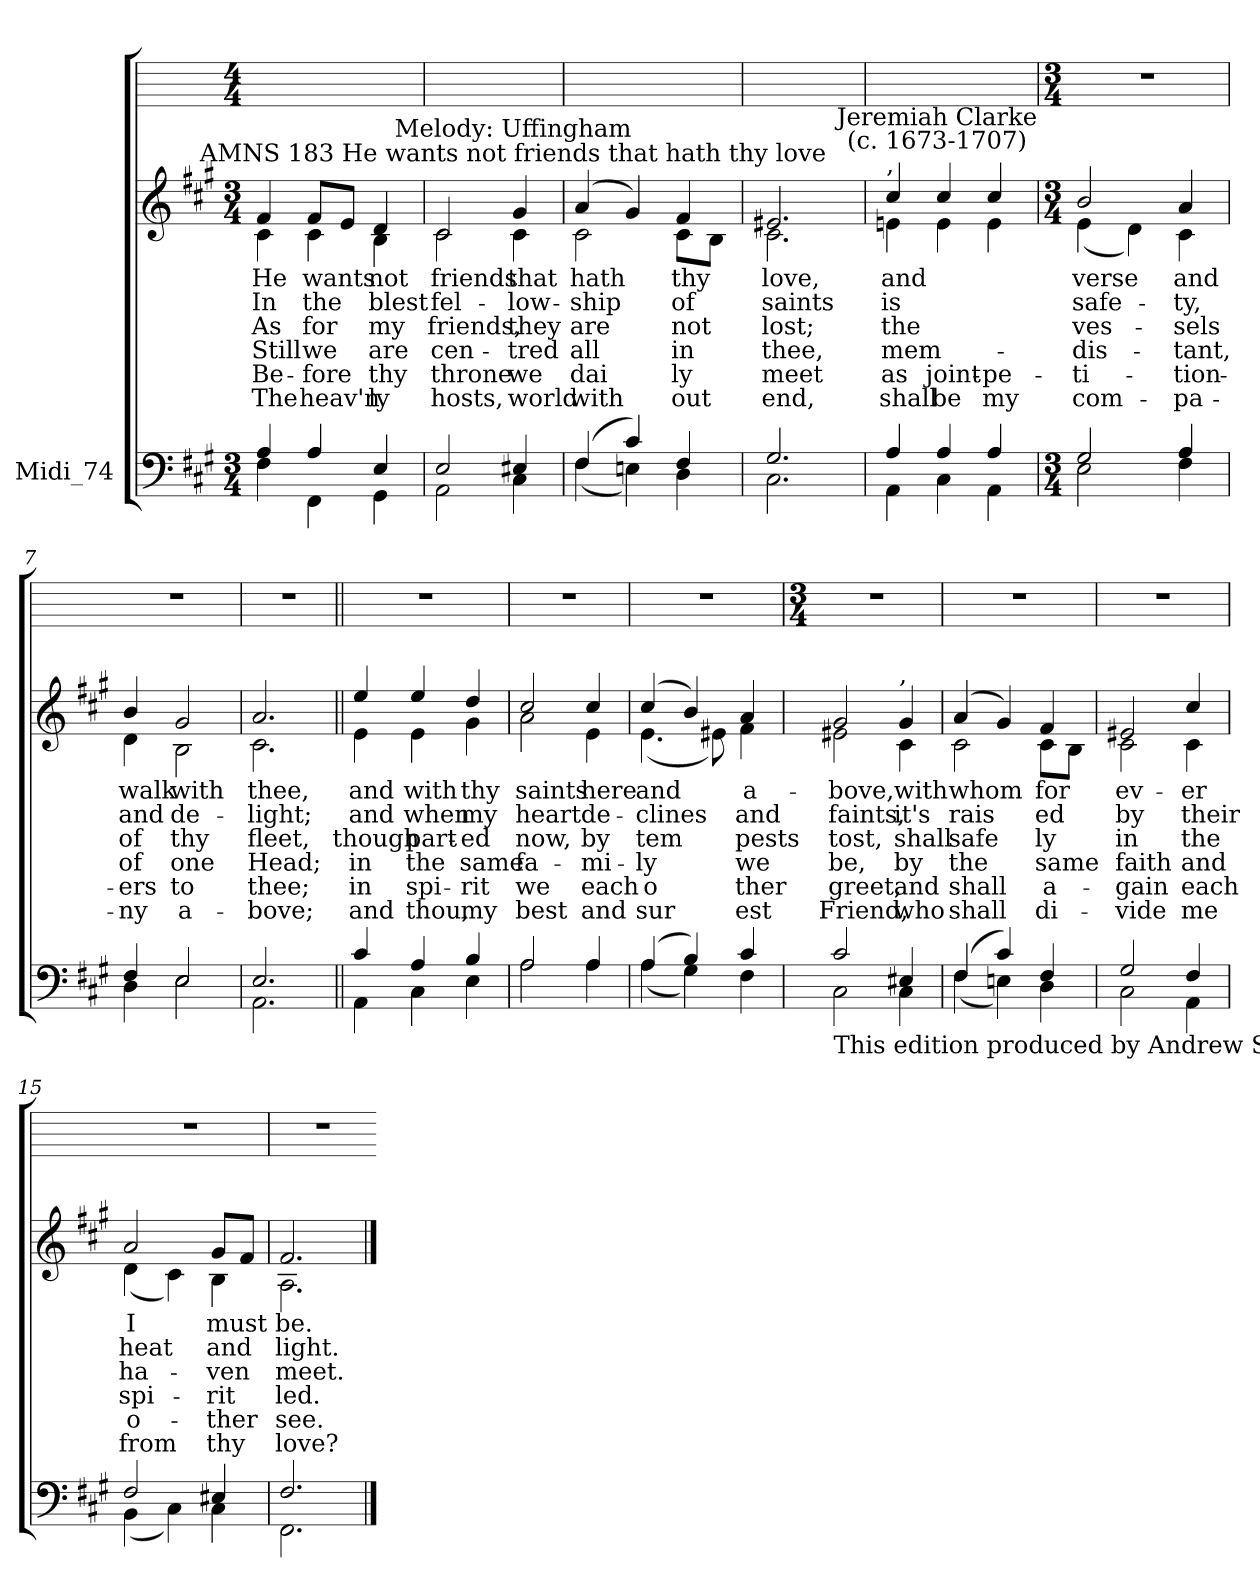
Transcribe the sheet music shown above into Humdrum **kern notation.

**kern	**kern	**text	**text	**text	**text	**text	**text	**kern
*part3	*part2	*part2	*part2	*part2	*part2	*part2	*part2	*part1
*staff3	*staff2	*staff2	*staff2	*staff2	*staff2	*staff2	*staff2	*staff1
*I"Midi_74	*	*	*	*	*	*	*	*
*clefF4	*clefG2	*	*	*	*	*	*	*
*k[f#c#g#]	*k[f#c#g#]	*	*	*	*	*	*	*
*A:	*A:	*	*	*	*	*	*	*
*M3/4	*M3/4	*	*	*	*	*	*	*M4/4
=1	=1	=1	=1	=1	=1	=1	=1	=1
*^	*	*	*	*	*	*	*	*
!	!	!LO:TX:a:cj:t=Richard Baxter\n(1615-1691)	!	!	!	!	!	!	!
!	!	!	!LO:LY:b	!LO:LY:b	!LO:LY:b	!LO:LY:b	!LO:LY:b	!LO:LY:b	!
*	*	*^	*	*	*	*	*	*	*
4A/	4F#\	4f#/	4c#\	He	In	As	Still	Be-	-The	2.r
!	!	!	!	!LO:LY:b	!LO:LY:b	!LO:LY:b	!LO:LY:b	!LO:LY:b	!LO:LY:b	!
4A/	4FF#\	8f#/L	4c#\	wants	the	for	we	fore	heav'n	.
.	.	8e/J	.	.	.	.	.	.	.	.
!	!	!	!	!LO:LY:b	!LO:LY:b	!LO:LY:b	!LO:LY:b	!LO:LY:b	!LO:LY:b	!
4E/	4GG#\	4d/	4B\	not	blest	my	are	thy	ly	.
=2	=2	=2	=2	=2	=2	=2	=2	=2	=2	=2
!	!	!	!	!LO:LY:b	!LO:LY:b	!LO:LY:b	!LO:LY:b	!LO:LY:b	!LO:LY:b	!
2E/	2AA\	2c#/	2c#\	friends	fel-	-friends,	cen-	-throne	hosts,	2.r
!	!	!LO:TX:a:cj:t=AMNS 183 He wants not friends that hath thy love	!	!	!	!	!	!	!	!
!	!	!LO:TX:a:cj:t=Melody&colon; Uffingham	!	!	!	!	!	!	!	!
!	!	!	!	!LO:LY:b	!LO:LY:b	!LO:LY:b	!LO:LY:b	!LO:LY:b	!LO:LY:b	!
4E#X/	4C#\	4g#/	4c#\	that	low-	-they	tred	we	world	.
=3	=3	=3	=3	=3	=3	=3	=3	=3	=3	=3
!	!	!	!	!LO:LY:b	!LO:LY:b	!LO:LY:b	!LO:LY:b	!LO:LY:b	!LO:LY:b	!
(>4F#/	(<4F#\	(>4a/	2c#\	hath	ship	are	all	dai	with	2.r
4c#/)	4En\)	4g#/)	.	.	.	.	.	.	.	.
!	!	!	!	!LO:LY:b	!LO:LY:b	!LO:LY:b	!LO:LY:b	!LO:LY:b	!LO:LY:b	!
4F#/	4D\	4f#/	8c#\L	thy	of	not	in	ly	out	.
.	.	.	8B\J	.	.	.	.	.	.	.
=4	=4	=4	=4	=4	=4	=4	=4	=4	=4	=4
!	!	!	!	!LO:LY:b	!LO:LY:b	!LO:LY:b	!LO:LY:b	!LO:LY:b	!LO:LY:b	!
2.G#/	2.C#\	2.e#X/	2.c#\	love,	saints	lost;	thee,	meet	end,	2.r
=5	=5	=5	=5	=5	=5	=5	=5	=5	=5	=5
!	!	!LO:TX:a:t=,	!	!	!	!	!	!	!	!
!	!	!	!	!LO:LY:b	!LO:LY:b	!LO:LY:b	!LO:LY:b	!LO:LY:b	!LO:LY:b	!
4A/	4AA\	4cc#/	4en\	and	is	the	mem-	-as	shall	2.r
!	!	!LO:TX:a:cj:t=Jeremiah Clarke\n(c. 1673-1707)	!	!	!	!	!	!	!	!
!	!	!	!	!LO:LY:b	!LO:LY:b	!LO:LY:b	!LO:LY:b	!	!LO:LY:b	!
!	!	!	!	!	!	!	!	!LO:LY:b	!	!
4A/	4C#\	4cc#/	4e\	.	.	.	.	joint-	be	.
!	!	!	!	!LO:LY:b	!LO:LY:b	!LO:LY:b	!LO:LY:b	!	!LO:LY:b	!
!	!	!	!	!	!	!	!	!LO:LY:b	!	!
4A/	4AA\	4cc#/	4e\	.	.	.	.	-pe-	my	.
!!LO:LB:g=z
=6	=6	=6	=6	=6	=6	=6	=6	=6	=6	=6
*M3/4	*	*M3/4	*	*	*	*	*	*	*	*M3/4
!	!	!	!	!LO:LY:b	!LO:LY:b	!LO:LY:b	!LO:LY:b	!LO:LY:b	!LO:LY:b	!
2G#/	2E\	2b/	(<4e\	-verse	safe-	-ves-	-dis-	-ti-	-com-	2.r
.	.	.	4d\)	.	.	.	.	.	.	.
!	!	!	!	!LO:LY:b	!LO:LY:b	!LO:LY:b	!LO:LY:b	!LO:LY:b	!LO:LY:b	!
4A/	4F#\	4a/	4c#\	-and	ty,	sels	tant,	tion-	-pa-	.
=7	=7	=7	=7	=7	=7	=7	=7	=7	=7	=7
!	!	!	!	!LO:LY:b	!LO:LY:b	!LO:LY:b	!LO:LY:b	!LO:LY:b	!LO:LY:b	!
4F#/	4D\	4b/	4d\	-walk	and	of	of	ers	ny	2.r
!	!	!	!	!LO:LY:b	!LO:LY:b	!LO:LY:b	!LO:LY:b	!LO:LY:b	!LO:LY:b	!
2E/	2E\	2g#/	2B\	with	de-	-thy	one	to	a-	.
=8	=8	=8	=8	=8	=8	=8	=8	=8	=8	=8
!	!	!	!	!LO:LY:b	!LO:LY:b	!LO:LY:b	!LO:LY:b	!LO:LY:b	!LO:LY:b	!
2.E/	2.AA\	2.a/	2.c#\	-thee,	light;	fleet,	Head;	thee;	bove;	2.r
=9||	=9||	=9||	=9||	=9||	=9||	=9||	=9||	=9||	=9||	=9||
!	!	!	!	!LO:LY:b	!LO:LY:b	!LO:LY:b	!LO:LY:b	!LO:LY:b	!LO:LY:b	!
4c#/	4AA\	4ee/	4e\	and	and	though	in	in	and	2.r
!	!	!	!	!LO:LY:b	!LO:LY:b	!LO:LY:b	!LO:LY:b	!LO:LY:b	!LO:LY:b	!
4A/	4C#\	4ee/	4e\	with	when	part-	-the	spi-	-thou,	.
!	!	!	!	!LO:LY:b	!LO:LY:b	!LO:LY:b	!LO:LY:b	!LO:LY:b	!LO:LY:b	!
4B/	4E\	4dd/	4g#\	thy	my	ed	same	rit	my	.
=10	=10	=10	=10	=10	=10	=10	=10	=10	=10	=10
!	!	!	!	!LO:LY:b	!LO:LY:b	!LO:LY:b	!LO:LY:b	!LO:LY:b	!LO:LY:b	!
2A/	2A\	2cc#/	2a\	saints	heart	now,	fa-	-we	best	2.r
!	!	!	!	!LO:LY:b	!LO:LY:b	!LO:LY:b	!LO:LY:b	!LO:LY:b	!LO:LY:b	!
4A/	4A\	4cc#/	4e\	here	de-	-by	mi-	-each	and	.
=11	=11	=11	=11	=11	=11	=11	=11	=11	=11	=11
!	!	!	!	!LO:LY:b	!LO:LY:b	!LO:LY:b	!LO:LY:b	!LO:LY:b	!LO:LY:b	!
(>4A/	(<4A\	(>4cc#/	(<4.e\	and	clines	tem	ly	o	sur	2.r
4B/)	4G#\)	4b/)	.	.	.	.	.	.	.	.
.	.	.	8e#X\)	.	.	.	.	.	.	.
!	!	!	!	!LO:LY:b	!LO:LY:b	!LO:LY:b	!LO:LY:b	!LO:LY:b	!LO:LY:b	!
4c#/	4F#\	4a/	4f#\	a-	-and	pests	we	ther	est	.
!!LO:LB:g=z
=12	=12	=12	=12	=12	=12	=12	=12	=12	=12	=12
*	*	*	*	*	*	*	*	*	*	*M3/4
!LO:TX:b:t=This edition produced by Andrew Sims, 2020	!	!	!	!	!	!	!	!	!	!
!	!	!	!	!LO:LY:b	!LO:LY:b	!LO:LY:b	!LO:LY:b	!LO:LY:b	!LO:LY:b	!
2c#/	2C#\	2g#/	2e#X\	bove,	faints,	tost,	be,	greet,	Friend,	2.r
!	!	!LO:TX:a:t=,	!	!	!	!	!	!	!	!
!	!	!	!	!LO:LY:b	!LO:LY:b	!LO:LY:b	!LO:LY:b	!LO:LY:b	!LO:LY:b	!
4E#X/	4C#\	4g#/	4c#\	with	it's	shall	by	and	who	.
=13	=13	=13	=13	=13	=13	=13	=13	=13	=13	=13
!	!	!	!	!LO:LY:b	!LO:LY:b	!LO:LY:b	!LO:LY:b	!LO:LY:b	!LO:LY:b	!
(>4F#/	(<4F#\	(>4a/	2c#\	whom	rais	safe	the	shall	shall	2.r
4c#/)	4En\)	4g#/)	.	.	.	.	.	.	.	.
!	!	!	!	!LO:LY:b	!LO:LY:b	!LO:LY:b	!LO:LY:b	!LO:LY:b	!LO:LY:b	!
4F#/	4D\	4f#/	8c#\L	for	ed	ly	same	a-	-di-	.
.	.	.	8B\J	.	.	.	.	.	.	.
=14	=14	=14	=14	=14	=14	=14	=14	=14	=14	=14
!	!	!	!	!LO:LY:b	!LO:LY:b	!LO:LY:b	!LO:LY:b	!LO:LY:b	!LO:LY:b	!
2G#/	2C#\	2e#X/	2c#\	-ev-	-by	in	faith	gain	vide	2.r
!	!	!	!	!LO:LY:b	!LO:LY:b	!LO:LY:b	!LO:LY:b	!LO:LY:b	!LO:LY:b	!
4F#/	4AA\	4cc#/	4c#\	er	their	the	and	each	me	.
=15	=15	=15	=15	=15	=15	=15	=15	=15	=15	=15
!	!	!	!	!LO:LY:b	!LO:LY:b	!LO:LY:b	!LO:LY:b	!LO:LY:b	!LO:LY:b	!
2F#/	(<4BB\	2a/	(<4d\	I	heat	ha-	-spi-	-o-	-from	2.r
.	4C#\)	.	4c#\)	.	.	.	.	.	.	.
!	!	!	!	!LO:LY:b	!LO:LY:b	!LO:LY:b	!LO:LY:b	!LO:LY:b	!LO:LY:b	!
4E#X/	4C#\	8g#/L	4B\	must	and	ven	rit	ther	thy	.
.	.	8f#/J	.	.	.	.	.	.	.	.
=16	=16	=16	=16	=16	=16	=16	=16	=16	=16	=16
!	!	!	!	!LO:LY:b	!LO:LY:b	!LO:LY:b	!LO:LY:b	!LO:LY:b	!LO:LY:b	!
2.F#/	2.FF#\	2.f#/	2.A\	be.	light.	meet.	led.	see.	love?	2.r
*v	*v	*	*	*	*	*	*	*	*	*
*	*v	*v	*	*	*	*	*	*	*
==	==	=	=	=	=	=	=	=
*-	*-	*-	*-	*-	*-	*-	*-	*-
